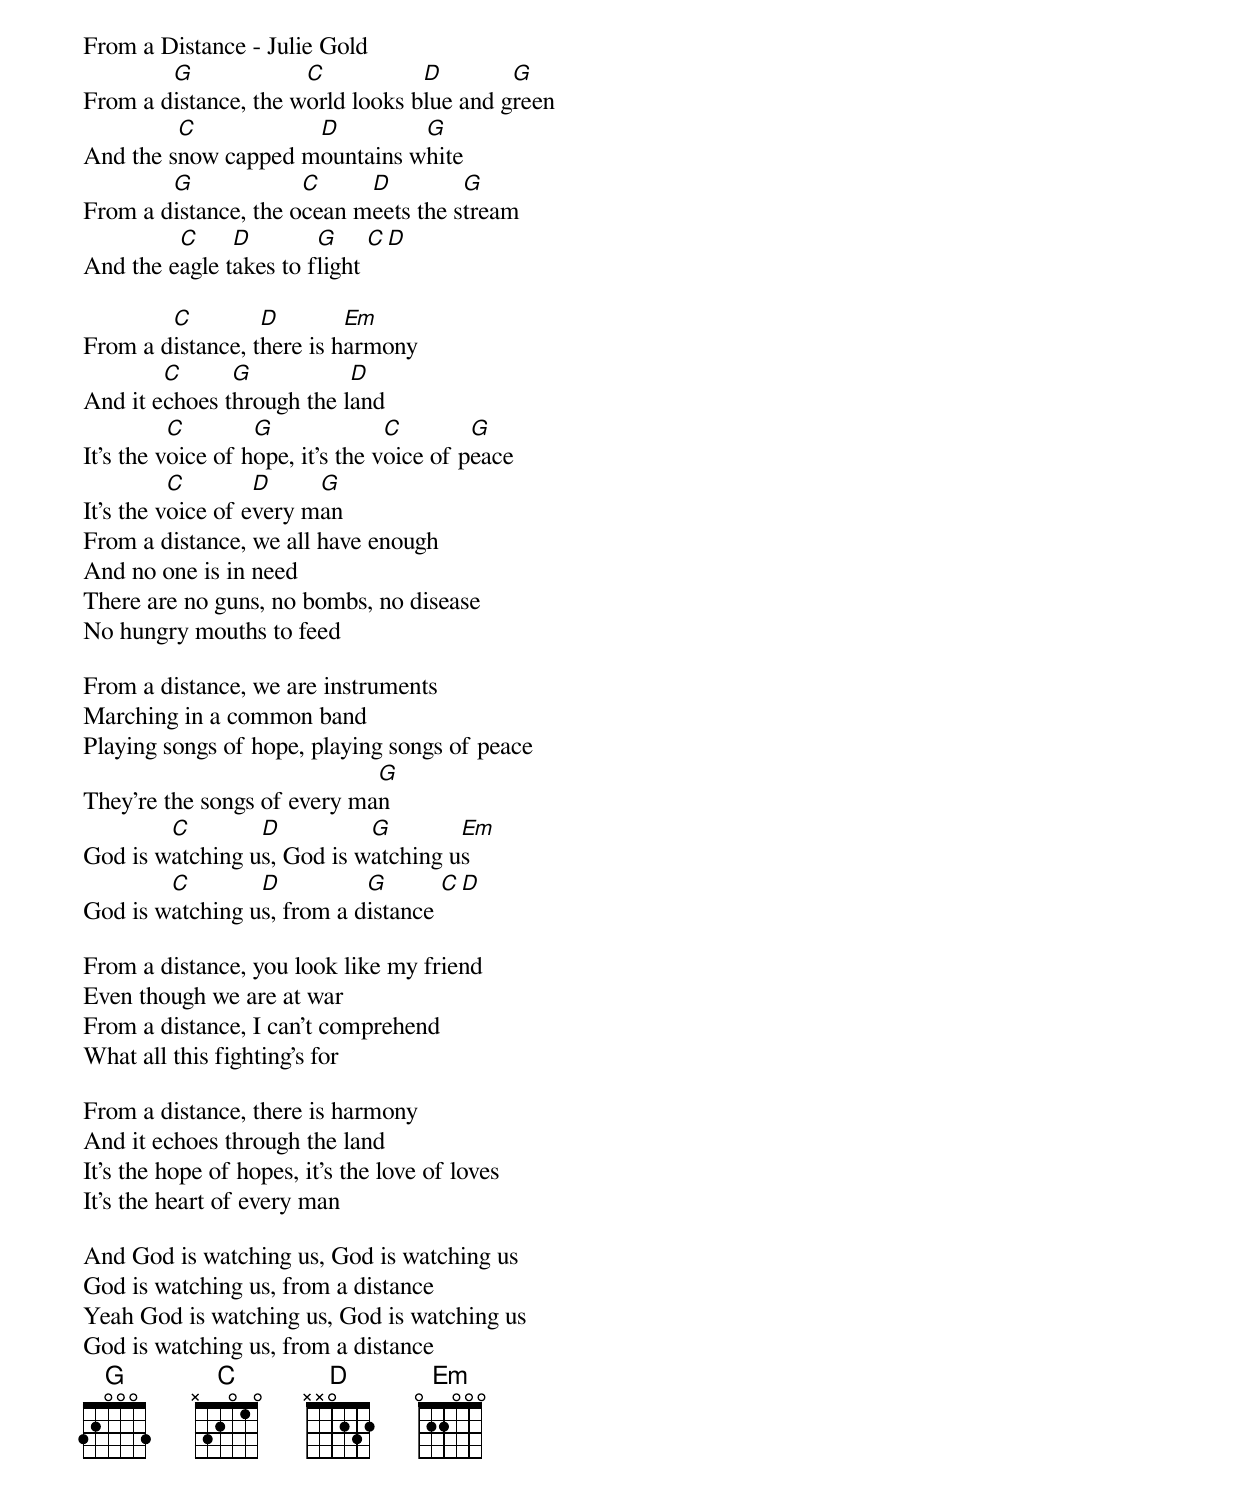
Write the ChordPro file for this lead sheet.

From a Distance - Julie Gold
From a d[G]istance, the w[C]orld looks b[D]lue and g[G]reen
And the s[C]now capped m[D]ountains w[G]hite
From a d[G]istance, the o[C]cean m[D]eets the s[G]tream
And the e[C]agle t[D]akes to f[G]light [C][D]

From a d[C]istance, t[D]here is h[Em]armony
And it e[C]choes t[G]hrough the l[D]and
It's the v[C]oice of h[G]ope, it's the v[C]oice of p[G]eace
It's the v[C]oice of e[D]very m[G]an
From a distance, we all have enough
And no one is in need
There are no guns, no bombs, no disease
No hungry mouths to feed

From a distance, we are instruments
Marching in a common band
Playing songs of hope, playing songs of peace
They're the songs of every ma[G]n
God is w[C]atching u[D]s, God is w[G]atching u[Em]s
God is w[C]atching u[D]s, from a d[G]istance [C][D]

From a distance, you look like my friend
Even though we are at war
From a distance, I can't comprehend
What all this fighting's for

From a distance, there is harmony
And it echoes through the land
It's the hope of hopes, it's the love of loves
It's the heart of every man

And God is watching us, God is watching us
God is watching us, from a distance
Yeah God is watching us, God is watching us
God is watching us, from a distance
